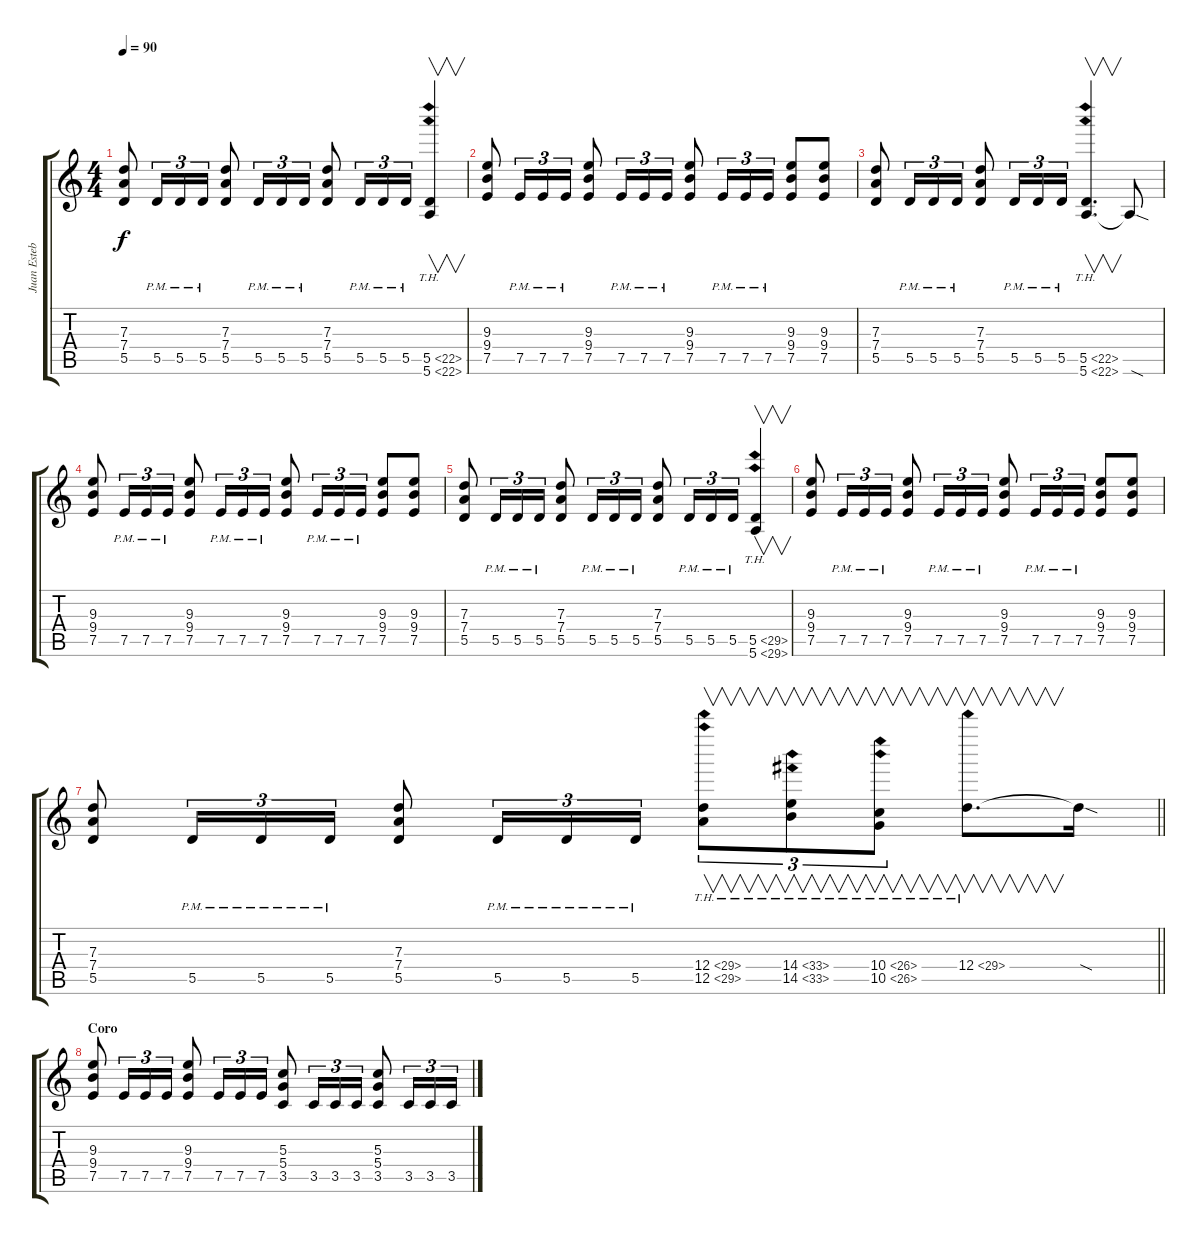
\track ("Juan Esteban Echeverry" "Juan Esteb") {instrument distortionguitar}
\staff {score tabs}
\tuning (E4 B3 G3 D3 A2 E2) {hide}
\ts (4 4)
\tempo 90
\clef g2
\ks c
(7.3 7.4 5.5).8{dy f} 5.5{pm}.16{tu (3 2)} 5.5{pm}.16{tu (3 2)} 5.5{pm}.16{tu (3 2)} (7.3 7.4 5.5).8 5.5{pm}.16{tu (3 2)} 5.5{pm}.16{tu (3 2)} 5.5{pm}.16{tu (3 2)} (7.3 7.4 5.5).8 5.5{pm}.16{tu (3 2)} 5.5{pm}.16{tu (3 2)} 5.5{pm}.16{tu (3 2)} (5.5{th 17} 5.6{th 17}).4{v} |
(9.3 9.4 7.5).8 7.5{pm}.16{tu (3 2)} 7.5{pm}.16{tu (3 2)} 7.5{pm}.16{tu (3 2)} (9.3 9.4 7.5).8 7.5{pm}.16{tu (3 2)} 7.5{pm}.16{tu (3 2)} 7.5{pm}.16{tu (3 2)} (9.3 9.4 7.5).8 7.5{pm}.16{tu (3 2)} 7.5{pm}.16{tu (3 2)} 7.5{pm}.16{tu (3 2)} (9.3 9.4 7.5).8 (9.3 9.4 7.5).8 |
(7.3 7.4 5.5).8 5.5{pm}.16{tu (3 2)} 5.5{pm}.16{tu (3 2)} 5.5{pm}.16{tu (3 2)} (7.3 7.4 5.5).8 5.5{pm}.16{tu (3 2)} 5.5{pm}.16{tu (3 2)} 5.5{pm}.16{tu (3 2)} (5.5{th 17} 5.6{th 17}).4{v d} 5.6{sod t}.8 |
(9.3 9.4 7.5).8 7.5{pm}.16{tu (3 2)} 7.5{pm}.16{tu (3 2)} 7.5{pm}.16{tu (3 2)} (9.3 9.4 7.5).8 7.5{pm}.16{tu (3 2)} 7.5{pm}.16{tu (3 2)} 7.5{pm}.16{tu (3 2)} (9.3 9.4 7.5).8 7.5{pm}.16{tu (3 2)} 7.5{pm}.16{tu (3 2)} 7.5{pm}.16{tu (3 2)} (9.3 9.4 7.5).8 (9.3 9.4 7.5).8 |
(7.3 7.4 5.5).8 5.5{pm}.16{tu (3 2)} 5.5{pm}.16{tu (3 2)} 5.5{pm}.16{tu (3 2)} (7.3 7.4 5.5).8 5.5{pm}.16{tu (3 2)} 5.5{pm}.16{tu (3 2)} 5.5{pm}.16{tu (3 2)} (7.3 7.4 5.5).8 5.5{pm}.16{tu (3 2)} 5.5{pm}.16{tu (3 2)} 5.5{pm}.16{tu (3 2)} (5.5{th 24} 5.6{th 24}).4{v} |
(9.3 9.4 7.5).8 7.5{pm}.16{tu (3 2)} 7.5{pm}.16{tu (3 2)} 7.5{pm}.16{tu (3 2)} (9.3 9.4 7.5).8 7.5{pm}.16{tu (3 2)} 7.5{pm}.16{tu (3 2)} 7.5{pm}.16{tu (3 2)} (9.3 9.4 7.5).8 7.5{pm}.16{tu (3 2)} 7.5{pm}.16{tu (3 2)} 7.5{pm}.16{tu (3 2)} (9.3 9.4 7.5).8 (9.3 9.4 7.5).8 |
\barLineRight lightlight
(7.3 7.4 5.5).8 5.5{pm}.16{tu (3 2)} 5.5{pm}.16{tu (3 2)} 5.5{pm}.16{tu (3 2)} (7.3 7.4 5.5).8 5.5{pm}.16{tu (3 2)} 5.5{pm}.16{tu (3 2)} 5.5{pm}.16{tu (3 2)} (12.4{th 17} 12.5{th 17}).8{v tu (3 2)} (14.4{th 19} 14.5{th 19}).8{v tu (3 2)} (10.4{th 16} 10.5{th 16}).8{v tu (3 2)} 12.4{th 17}.8{v d} 12.4{sod t}.16 |
\section ("" "Coro")
(9.3 9.4 7.5).8 7.5.16{tu (3 2)} 7.5.16{tu (3 2)} 7.5.16{tu (3 2)} (9.3 9.4 7.5).8 7.5.16{tu (3 2)} 7.5.16{tu (3 2)} 7.5.16{tu (3 2)} (5.3 5.4 3.5).8 3.5.16{tu (3 2)} 3.5.16{tu (3 2)} 3.5.16{tu (3 2)} (5.3 5.4 3.5).8 3.5.16{tu (3 2)} 3.5.16{tu (3 2)} 3.5.16{tu (3 2)}
